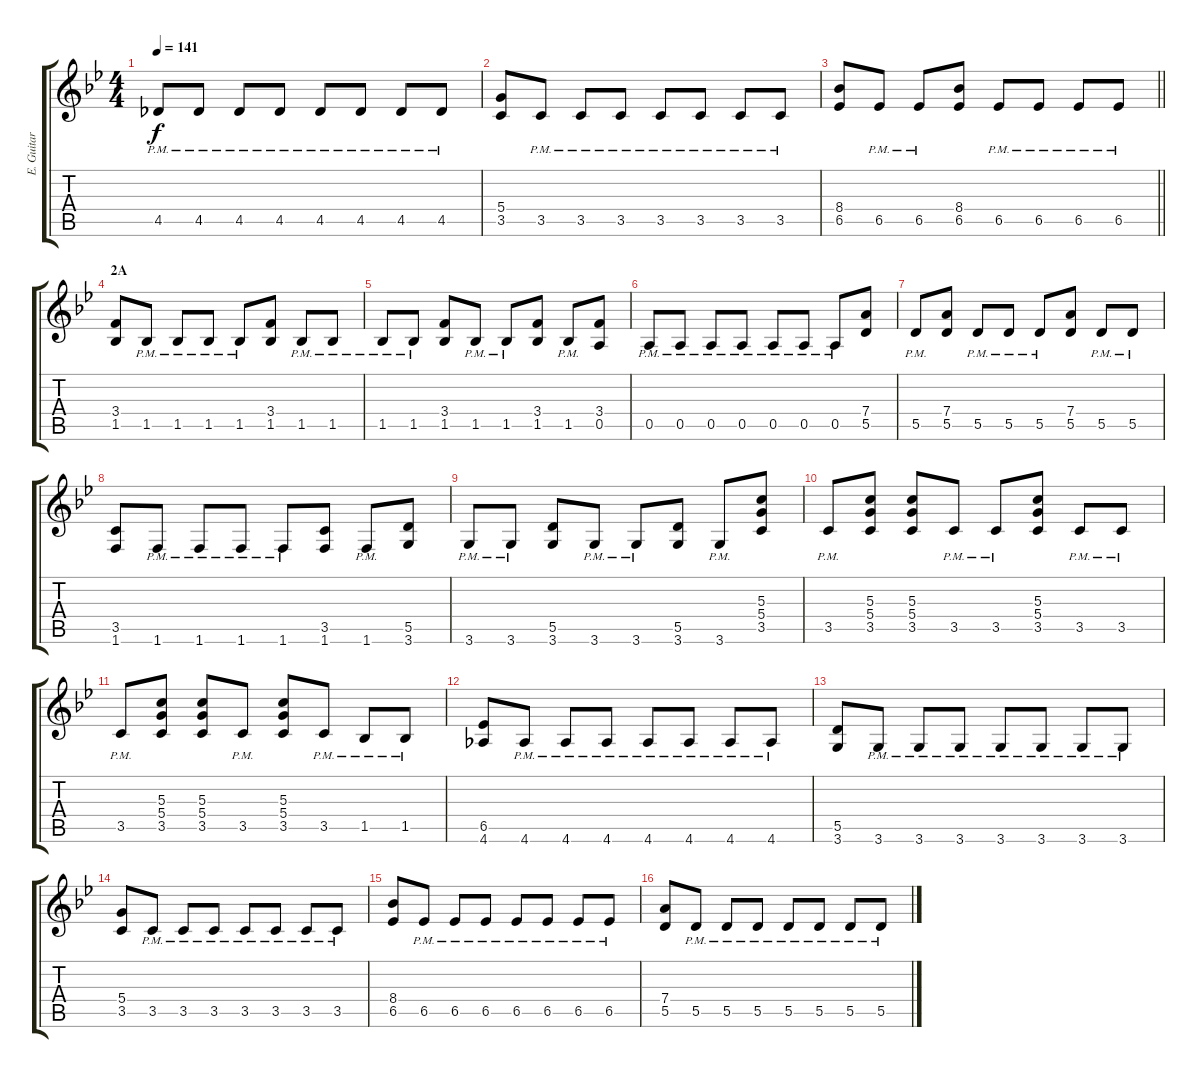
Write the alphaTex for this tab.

\track ("E. Guitar III" "E. Guitar ") {instrument overdrivenguitar}
\staff {score tabs}
\tuning (E4 B3 G3 D3 A2 E2) {hide}
\ts (4 4)
\tempo 141
\clef g2
\ks bb
4.5{pm}.8{dy f} 4.5{pm}.8 4.5{pm}.8 4.5{pm}.8 4.5{pm}.8 4.5{pm}.8 4.5{pm}.8 4.5{pm}.8 |
(5.4 3.5).8 3.5{pm}.8 3.5{pm}.8 3.5{pm}.8 3.5{pm}.8 3.5{pm}.8 3.5{pm}.8 3.5{pm}.8 |
\barLineRight lightlight
(8.4 6.5).8 6.5{pm}.8 6.5{pm}.8 (8.4 6.5).8 6.5{pm}.8 6.5{pm}.8 6.5{pm}.8 6.5{pm}.8 |
\section ("" "2A")
(3.4 1.5).8 1.5{pm}.8 1.5{pm}.8 1.5{pm}.8 1.5{pm}.8 (3.4 1.5).8 1.5{pm}.8 1.5{pm}.8 |
1.5{pm}.8 1.5{pm}.8 (3.4 1.5).8 1.5{pm}.8 1.5{pm}.8 (3.4 1.5).8 1.5{pm}.8 (3.4 0.5).8 |
0.5{pm}.8 0.5{pm}.8 0.5{pm}.8 0.5{pm}.8 0.5{pm}.8 0.5{pm}.8 0.5{pm}.8 (7.4 5.5).8 |
5.5{pm}.8 (7.4 5.5).8 5.5{pm}.8 5.5{pm}.8 5.5{pm}.8 (7.4 5.5).8 5.5{pm}.8 5.5{pm}.8 |
(3.5 1.6).8 1.6{pm}.8 1.6{pm}.8 1.6{pm}.8 1.6{pm}.8 (3.5 1.6).8 1.6{pm}.8 (5.5 3.6).8 |
3.6{pm}.8 3.6{pm}.8 (5.5 3.6).8 3.6{pm}.8 3.6{pm}.8 (5.5 3.6).8 3.6{pm}.8 (5.3 5.4 3.5).8 |
3.5{pm}.8 (5.3 5.4 3.5).8 (5.3 5.4 3.5).8 3.5{pm}.8 3.5{pm}.8 (5.3 5.4 3.5).8 3.5{pm}.8 3.5{pm}.8 |
3.5{pm}.8 (5.3 5.4 3.5).8 (5.3 5.4 3.5).8 3.5{pm}.8 (5.3 5.4 3.5).8 3.5{pm}.8 1.5{pm}.8 1.5{pm}.8 |
(6.5 4.6).8 4.6{pm}.8 4.6{pm}.8 4.6{pm}.8 4.6{pm}.8 4.6{pm}.8 4.6{pm}.8 4.6{pm}.8 |
(5.5 3.6).8 3.6{pm}.8 3.6{pm}.8 3.6{pm}.8 3.6{pm}.8 3.6{pm}.8 3.6{pm}.8 3.6{pm}.8 |
(5.4 3.5).8 3.5{pm}.8 3.5{pm}.8 3.5{pm}.8 3.5{pm}.8 3.5{pm}.8 3.5{pm}.8 3.5{pm}.8 |
(8.4 6.5).8 6.5{pm}.8 6.5{pm}.8 6.5{pm}.8 6.5{pm}.8 6.5{pm}.8 6.5{pm}.8 6.5{pm}.8 |
(7.4 5.5).8 5.5{pm}.8 5.5{pm}.8 5.5{pm}.8 5.5{pm}.8 5.5{pm}.8 5.5{pm}.8 5.5{pm}.8
